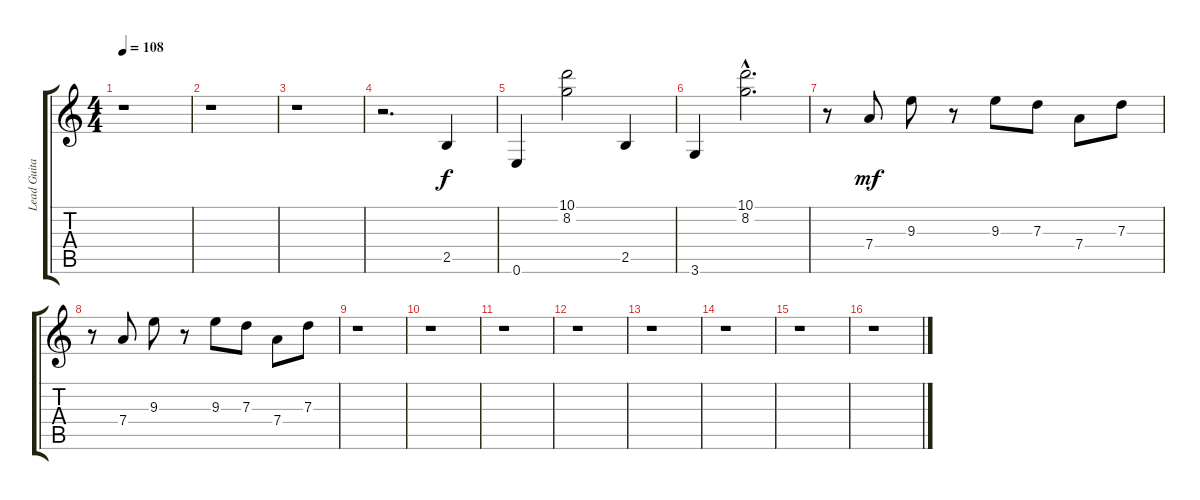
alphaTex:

\track ("Lead Guitar" "Lead Guita") {instrument distortionguitar}
\staff {score tabs}
\tuning (E4 B3 G3 D3 A2 E2) {hide}
\ts (4 4)
\tempo 108
\clef g2
\ks c
r.1{dy f instrument distortionguitar} |
r.1 |
r.1 |
r.2{d} 2.5.4 |
0.6.4 (10.1 8.2).2 2.5.4 |
3.6.4 (10.1{hac} 8.2{hac}).2{d} |
r.8 7.4.8{dy mf} 9.3.8 r.8 9.3.8 7.3.8 7.4.8 7.3.8 |
r.8 7.4.8 9.3.8 r.8 9.3.8 7.3.8 7.4.8 7.3.8 |
r.1 |
r.1 |
r.1 |
r.1 |
r.1 |
r.1 |
r.1 |
r.1
